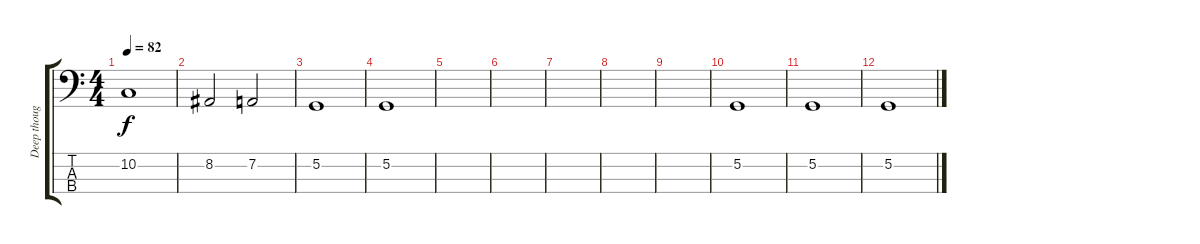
\track ("Deep thoughts" "Deep thoug") {instrument fx4atmosphere}
\staff {score tabs}
\tuning (G2 D2 A1 E1) {hide}
\ts (4 4)
\tempo 82
\clef f4
\ks c
10.2.1{dy f} |
8.2.2 7.2.2 |
5.2.1 |
5.2.1 |
|
|
|
|
|
5.2.1 |
5.2.1 |
5.2.1
